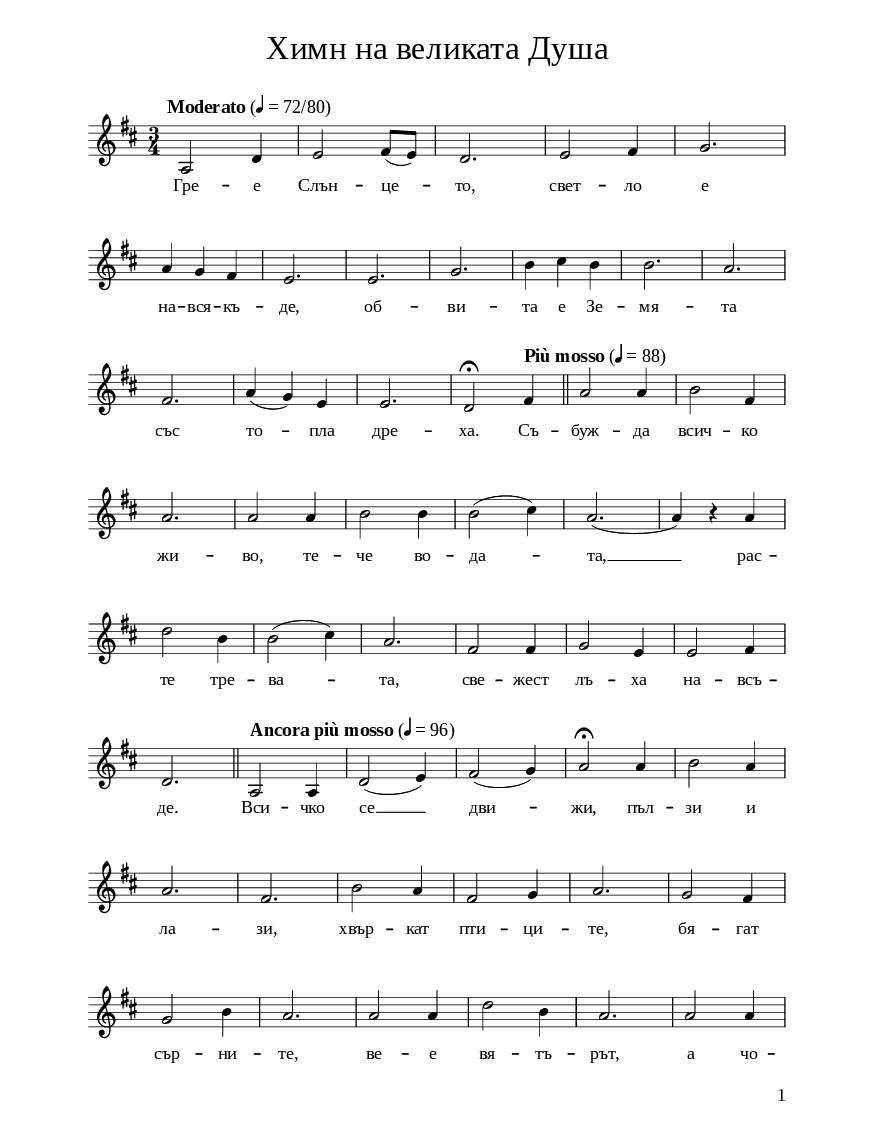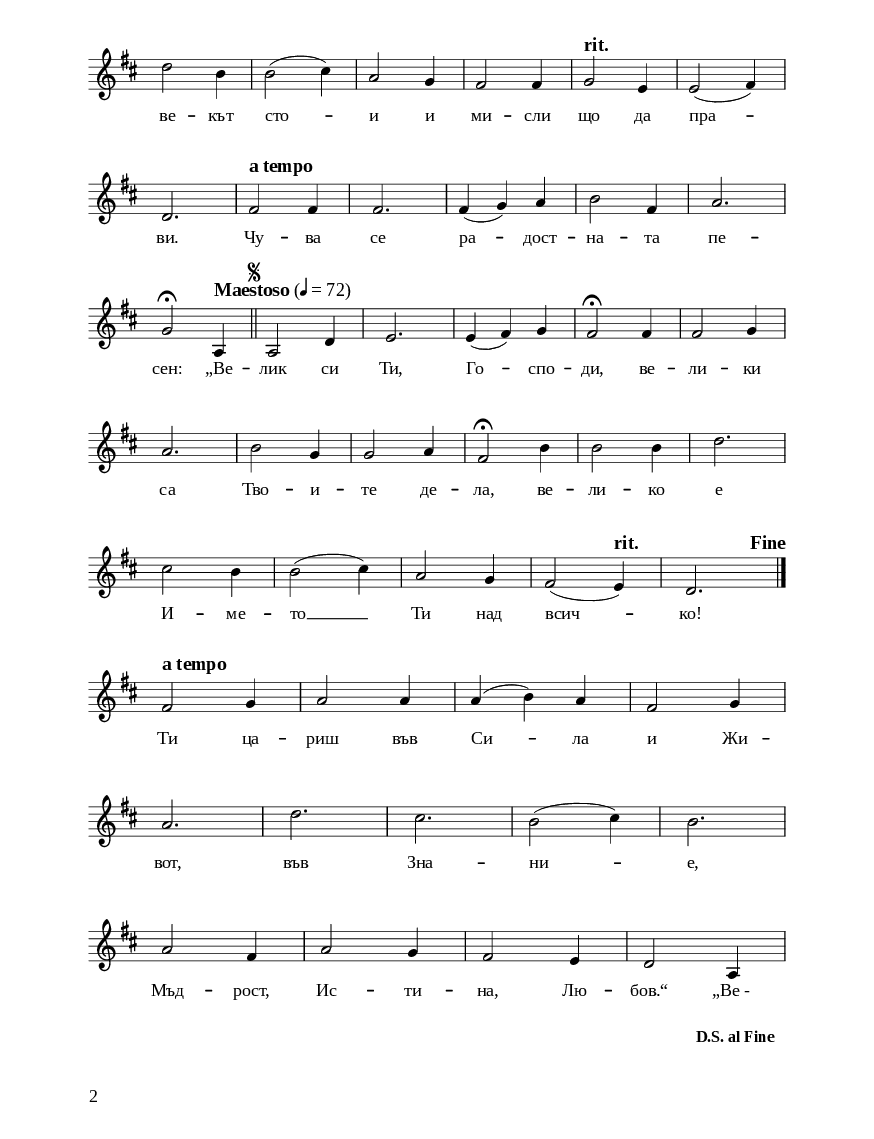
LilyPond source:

\version "2.24.2"

% include paper part and global functions
\include "include/globals.ily"

\bookpart {
   \label #'ref104
  \tocItem \markup "Химн на великата Душа"
  \include "include/bookpart-paper.ily"
  \score {
    \include "include/score-layout.ily"


    \new Voice \absolute {
      \clef treble
      \key d \major
      \time 3/4
      \tempoFunc "Moderato" 4 "72/80"
      \autoBeamOff



      \autoBeamOff
      a2 d'4 | e'2 fis'8 [ (e'8) ]| d'2. | e'2 fis'4 | g'2. | \break

      a'4 g'4 fis'4 | e'2. | e'2. | g'2. | b'4 cis''4 b'4 | b'2. | a'2. | \break

      fis'2. | a'4 (g'4) e'4 | e'2. | d'2 \fermata
      \tempoFunc "Più mosso" 4 "88"
      fis'4  \bar "||" a'2 a'4 | b'2 fis'4 | \break

      a'2. | a'2 a'4 | b'2 b'4 | b'2 ( cis''4 ) | a'2. ( | a'4 ) r4 a'4 | \break

      d''2 b'4 | b'2 ( cis''4 ) | a'2. | fis'2 fis'4  | g'2 e'4 | e'2 fis'4 | \break

      d'2.  \bar "||"
       \tempoFunc "Ancora più mosso" 4 "96"

      a2 a4 | d'2 ( e'4 ) | fis'2 ( g'4 ) | a'2 \fermata a'4 | b'2 a'4 | \break

      a'2. | fis'2. |
     
      b'2 a'4 | fis'2 g'4 | a'2. | g'2 fis'4 | \break

      g'2 b'4 | a'2. | a'2 a'4 | d''2 b'4 | a'2. | a'2 a'4 | \pageBreak

      d''2 b'4 | b'2 ( cis''4 ) | a'2 g'4 |fis'2  fis'4 |
      \tempo "rit." g'2  e'4 | e'2 ( fis'4 ) | \break
      d'2. | \tempo "a tempo" fis'2 fis'4 | fis'2. | fis'4 ( g'4 )  a'4 | b'2 fis'4 |a'2.   \break
      | % 61
      g'2 ^\fermata  \tempoFunc "Maestoso" 4 "72" a4 \mark \markup {\small \musicglyph "scripts.segno" }  \bar "||"
      a2  d'4 | % 63
      e'2. | % 64
      e'4 (  fis'4 )  g'4 | % 65
      fis'2 ^\fermata  fis'4 | % 66
      fis'2  g'4 \break | % 67
      a'2. | % 68
      b'2  g'4 | % 69
      g'2  a'4 |
      fis'2 ^\fermata  b'4 | % 71
      b'2  b'4 | % 72
      d''2. \break | % 73
      cis''2  b'4 | % 74
      b'2 (  cis''4 ) | % 75
      a'2  g'4 | % 76
      fis'2 ( \tempo "rit." e'4 )  | % 77
      \tempo "              Fine" d'2. \bar "|."
      \break | % 78
      \tempo "a tempo" fis'2 g'4 | % 79
      a'2  a'4 |
      a'4 (  b'4 )  a'4 | % 81
      fis'2  g'4 \break | % 82
      a'2. | % 83
      d''2. | % 84
      cis''2. | % 85
      b'2 (  cis''4 ) | % 86
      b'2. \break | % 87
      a'2  fis'4 | % 88
      a'2  g'4 | % 89
      fis'2  e'4 |
      d'2  a4 |
    }

    \addlyrics {
      Гре -- е Слън -- це -- то, свет -- ло е

      на -- вся -- къ -- де,  об -- ви -- та е Зе -- мя -- та със то -- пла дре -- ха.

      Съ -- буж -- да всич  --  ко жи -- во,

      те -- че во -- да -- та, __ рас -- те тре -- ва -- та,

      све -- жест лъ -- ха на -- всъ -- де.

      Вси -- чко се __ дви -- жи, пъл -- зи и ла -- зи,

      хвър -- кат пти -- ци -- те, бя -- гат сър -- ни -- те,

      ве -- е вя -- тъ -- рът, а чо -- ве -- кът сто -- и

      и ми -- сли що да пра -- ви.

      Чу -- ва се ра -- дост -- на -- та пе -- сен:

      „Ве -- лик си Ти, Го -- спо -- ди,

      ве -- ли -- ки са Тво -- и -- те де -- ла,

      ве -- ли -- ко е И -- ме -- то __ Ти над всич -- ко!

      Ти ца -- риш във Си -- ла и Жи -- вот,

      във Зна -- ни -- е, Мъд -- рост,

      Ис -- ти -- на, Лю -- бов.“ "„Ве - "

    }

    \header {
      title = \titleFunc "Химн на великата Душа" "Himn na velikata Dusha"
    }

    \midi{}

  } % score

  \markup \dc-one "D.S. al Fine"

} % bookpart
